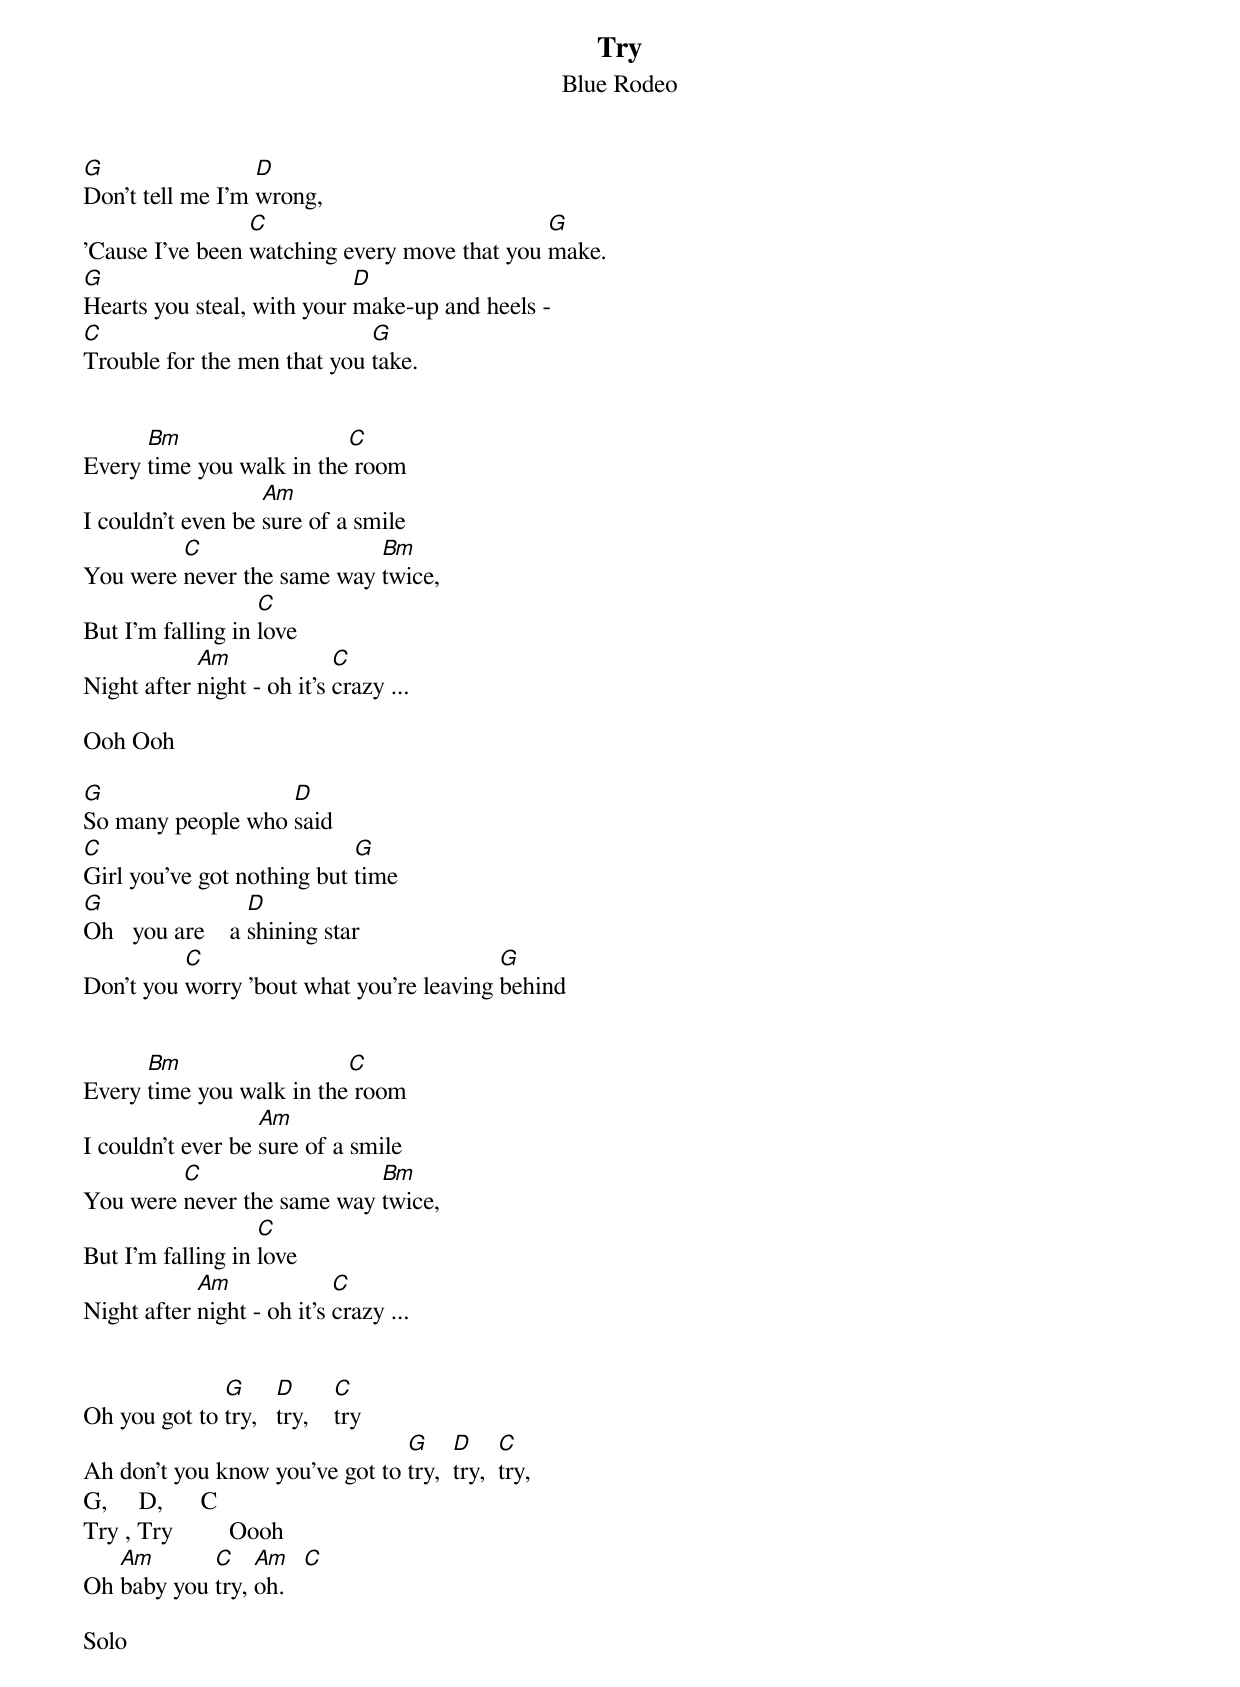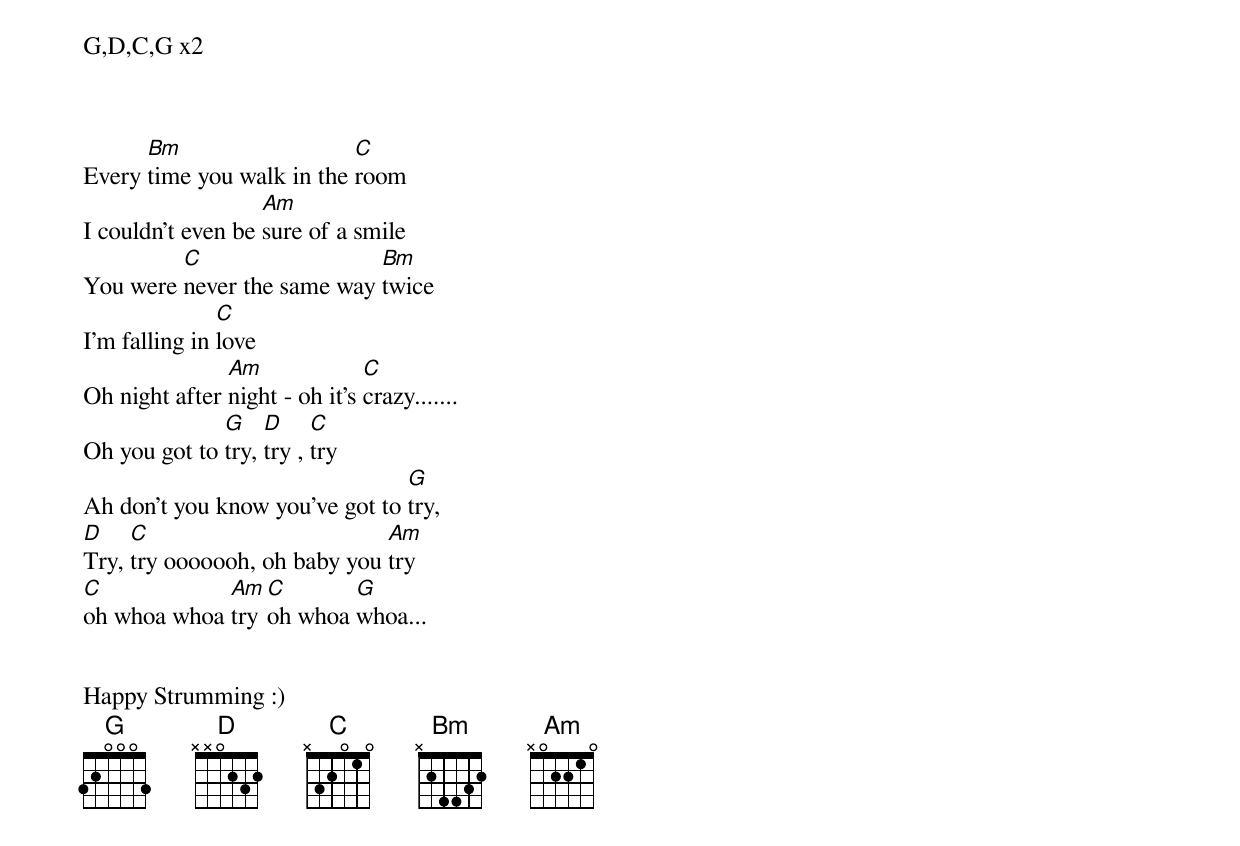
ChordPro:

{t:Try}
{st:Blue Rodeo}

[G]Don't tell me I'm [D]wrong,
'Cause I've been [C]watching every move that you [G]make.
[G]Hearts you steal, with your [D]make-up and heels -
[C]Trouble for the men that you [G]take.


Every [Bm]time you walk in the[C] room
I couldn't even be [Am]sure of a smile
You were [C]never the same way [Bm]twice,
But I'm falling in [C]love
Night after [Am]night - oh it's [C]crazy ...

Ooh Ooh

[G]So many people who [D]said
[C]Girl you've got nothing but [G]time
[G]Oh   you are    a [D]shining star
Don't you [C]worry 'bout what you're leaving [G]behind


Every [Bm]time you walk in the[C] room
I couldn't ever be [Am]sure of a smile
You were [C]never the same way [Bm]twice,
But I'm falling in [C]love
Night after [Am]night - oh it's [C]crazy ...


Oh you got to [G]try,   [D]try,    [C]try
Ah don't you know you've got to [G]try,  [D]try,  [C]try,
G,     D,      C
Try , Try         Oooh
Oh [Am]baby you [C]try, [Am]oh.   [C]

Solo

G,D,C,G x2



Every [Bm]time you walk in the [C]room
I couldn't even be [Am]sure of a smile
You were [C]never the same way [Bm]twice
I'm falling in [C]love
Oh night after [Am]night - oh it's [C]crazy.......
Oh you got to [G]try, [D]try , [C]try
Ah don't you know you've got to [G]try,
[D]Try, [C]try ooooooh, oh baby you [Am]try
[C]oh whoa whoa [Am]try [C]oh whoa [G]whoa...


Happy Strumming :)
